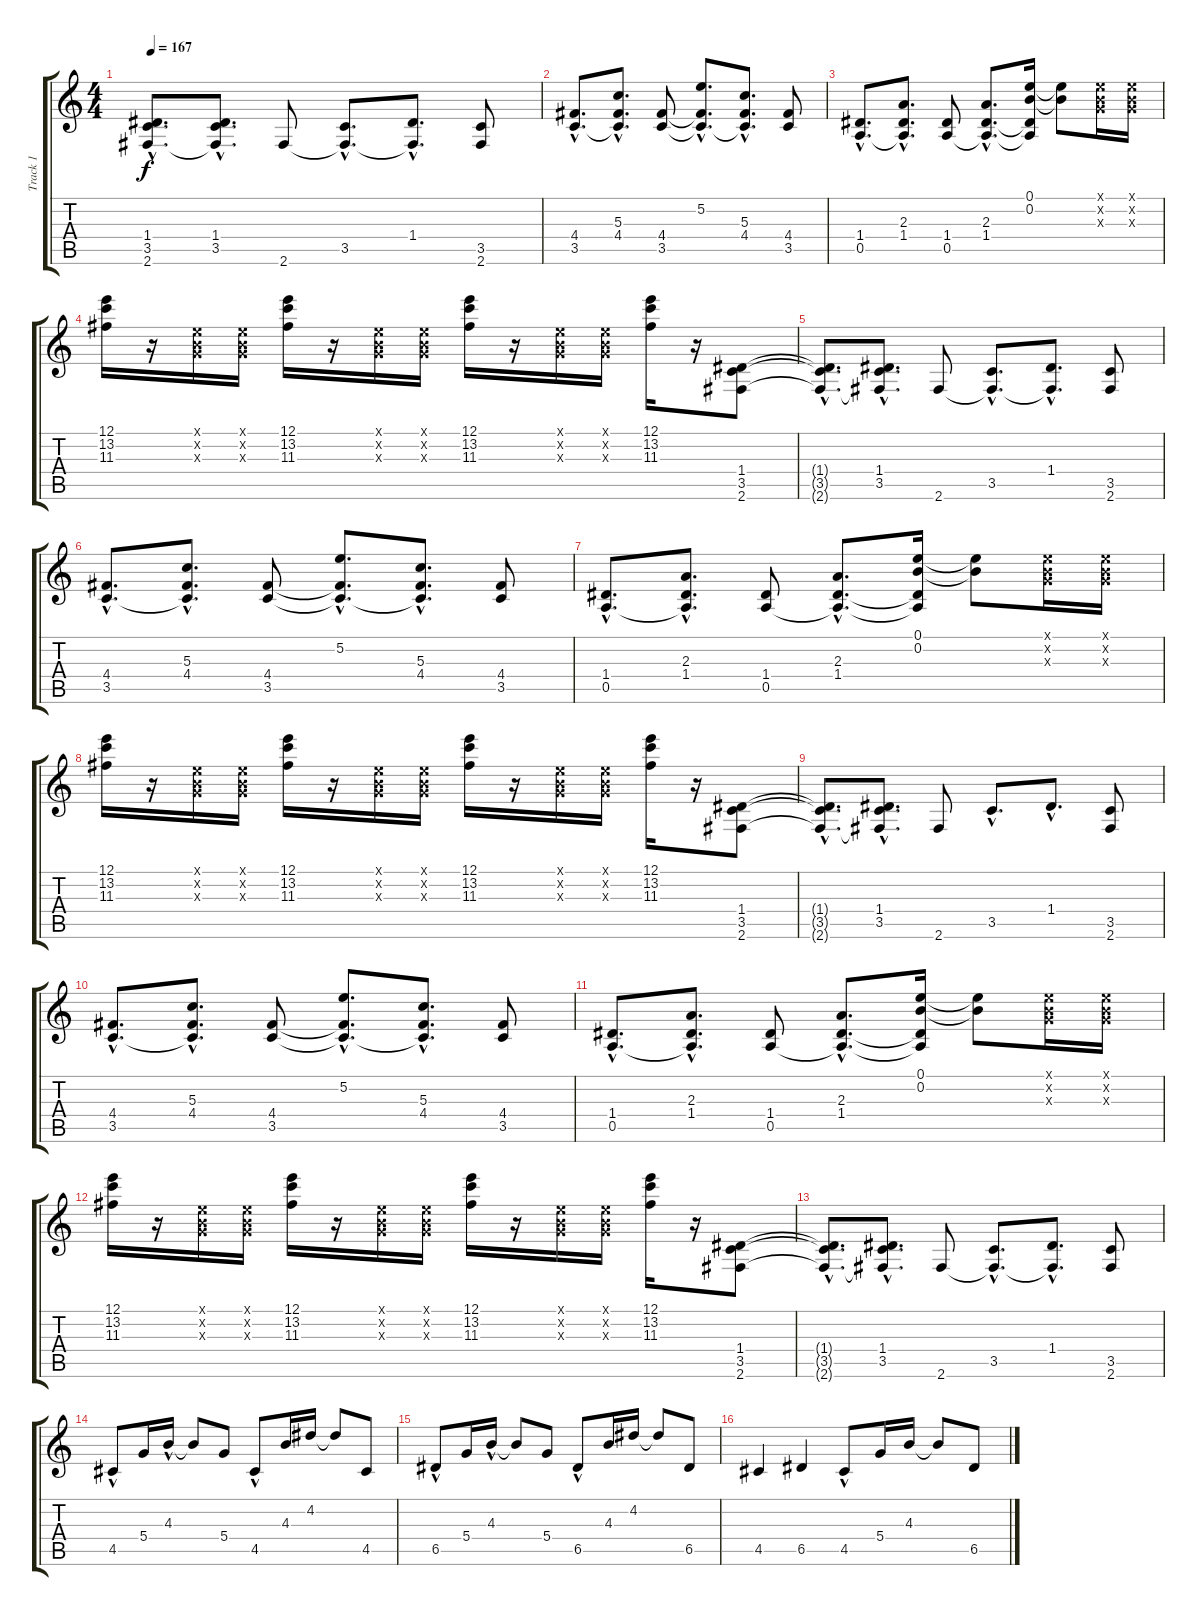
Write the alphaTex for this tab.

\track ("Track 1" "Track 1") {instrument distortionguitar}
\staff {score tabs}
\tuning (E4 B3 G3 D3 A2 E2) {hide}
\ts (4 4)
\tempo 167
\clef g2
\ks c
(1.4{hac t} 3.5{hac t} 2.6{hac t}).8{d dy f} (1.4{hac} 3.5{hac} 2.6{hac t}).8{d} 2.6.8 (3.5{hac} 2.6{hac t}).8{d} (1.4{hac} 2.6{hac t}).8{d} (3.5 2.6).8 |
(4.4{hac} 3.5{hac}).8{d} (5.3{hac} 4.4{hac} 3.5{hac t}).8{d} (4.4 3.5).8 (5.2{hac} 4.4{hac t} 3.5{hac t}).8{d} (5.3{hac} 4.4{hac} 3.5{hac t}).8{d} (4.4 3.5).8 |
(1.4{hac} 0.5{hac}).8{d} (2.3{hac} 1.4{hac} 0.5{hac t}).8{d} (1.4 0.5).8 (2.3{hac} 1.4{hac} 0.5{hac t}).8{d} (0.1 0.2 1.4{t} 0.5{t}).16 (0.1{t} 0.2{t}).8 (0.1{x} 0.2{x} 0.3{x}).16 (0.1{x} 0.2{x} 0.3{x}).16 |
(12.1 13.2 11.3).16 r.16 (0.1{x} 0.2{x} 0.3{x}).16 (0.1{x} 0.2{x} 0.3{x}).16 (12.1 13.2 11.3).16 r.16 (0.1{x} 0.2{x} 0.3{x}).16 (0.1{x} 0.2{x} 0.3{x}).16 (12.1 13.2 11.3).16 r.16 (0.1{x} 0.2{x} 0.3{x}).16 (0.1{x} 0.2{x} 0.3{x}).16 (12.1 13.2 11.3).16 r.16 (1.4 3.5 2.6).8 |
(1.4{hac t} 3.5{hac t} 2.6{hac t}).8{d} (1.4{hac} 3.5{hac} 2.6{hac t}).8{d} 2.6.8 (3.5{hac} 2.6{hac t}).8{d} (1.4{hac} 2.6{hac t}).8{d} (3.5 2.6).8 |
(4.4{hac} 3.5{hac}).8{d} (5.3{hac} 4.4{hac} 3.5{hac t}).8{d} (4.4 3.5).8 (5.2{hac} 4.4{hac t} 3.5{hac t}).8{d} (5.3{hac} 4.4{hac} 3.5{hac t}).8{d} (4.4 3.5).8 |
(1.4{hac} 0.5{hac}).8{d} (2.3{hac} 1.4{hac} 0.5{hac t}).8{d} (1.4 0.5).8 (2.3{hac} 1.4{hac} 0.5{hac t}).8{d} (0.1 0.2 1.4{t} 0.5{t}).16 (0.1{t} 0.2{t}).8 (0.1{x} 0.2{x} 0.3{x}).16 (0.1{x} 0.2{x} 0.3{x}).16 |
(12.1 13.2 11.3).16 r.16 (0.1{x} 0.2{x} 0.3{x}).16 (0.1{x} 0.2{x} 0.3{x}).16 (12.1 13.2 11.3).16 r.16 (0.1{x} 0.2{x} 0.3{x}).16 (0.1{x} 0.2{x} 0.3{x}).16 (12.1 13.2 11.3).16 r.16 (0.1{x} 0.2{x} 0.3{x}).16 (0.1{x} 0.2{x} 0.3{x}).16 (12.1 13.2 11.3).16 r.16 (1.4 3.5 2.6).8 |
(1.4{hac t} 3.5{hac t} 2.6{hac t}).8{d} (1.4{hac} 3.5{hac} 2.6{hac t}).8{d} 2.6.8 3.5{hac}.8{d} 1.4{hac}.8{d} (3.5 2.6).8 |
(4.4{hac} 3.5{hac}).8{d} (5.3{hac} 4.4{hac} 3.5{hac t}).8{d} (4.4 3.5).8 (5.2{hac} 4.4{hac t} 3.5{hac t}).8{d} (5.3{hac} 4.4{hac} 3.5{hac t}).8{d} (4.4 3.5).8 |
(1.4{hac} 0.5{hac}).8{d} (2.3{hac} 1.4{hac} 0.5{hac t}).8{d} (1.4 0.5).8 (2.3{hac} 1.4{hac} 0.5{hac t}).8{d} (0.1 0.2 1.4{t} 0.5{t}).16 (0.1{t} 0.2{t}).8 (0.1{x} 0.2{x} 0.3{x}).16 (0.1{x} 0.2{x} 0.3{x}).16 |
(12.1 13.2 11.3).16 r.16 (0.1{x} 0.2{x} 0.3{x}).16 (0.1{x} 0.2{x} 0.3{x}).16 (12.1 13.2 11.3).16 r.16 (0.1{x} 0.2{x} 0.3{x}).16 (0.1{x} 0.2{x} 0.3{x}).16 (12.1 13.2 11.3).16 r.16 (0.1{x} 0.2{x} 0.3{x}).16 (0.1{x} 0.2{x} 0.3{x}).16 (12.1 13.2 11.3).16 r.16 (1.4 3.5 2.6).8 |
(1.4{hac t} 3.5{hac t} 2.6{hac t}).8{d} (1.4{hac} 3.5{hac} 2.6{hac t}).8{d} 2.6.8 (3.5{hac} 2.6{hac t}).8{d} (1.4{hac} 2.6{hac t}).8{d} (3.5 2.6).8 |
4.5{hac}.8 5.4.16 4.3{hac}.16 4.3{t}.8 5.4.8 4.5{hac}.8 4.3.16 4.2.16 4.2{t}.8 4.5.8 |
6.5{hac}.8 5.4.16 4.3{hac}.16 4.3{t}.8 5.4.8 6.5{hac}.8 4.3.16 4.2.16 4.2{t}.8 6.5.8 |
4.5.4 6.5.4 4.5{hac}.8 5.4.16 4.3.16 4.3{t}.8 6.5.8
